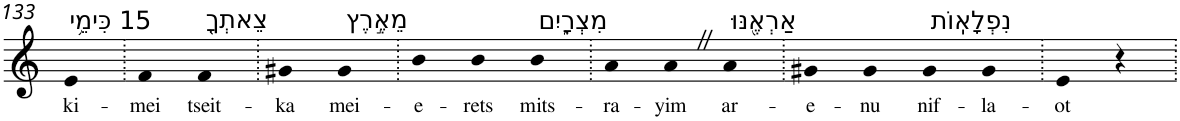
**kern	**text
*part1	*part1
*staff1	*staff1
*I"Piano	*
*I'Pno	*
!!LO:PB:g=z
*clefG2	*
*k[]	*
=133	=133
!LO:TX:a:t=15 כִּימֵ֥י	!
!	!LO:LY:b
4e	ki-
=134.	=134.
!	!LO:LY:b
4f	-mei
!LO:TX:a:t=צֵאתְךָ֖	!
!	!LO:LY:b
4f	tseit-
=135.	=135.
!	!LO:LY:b
4g#X	-ka
!LO:TX:a:t=מֵאֶ֣רֶץ	!
!	!LO:LY:b
4g#	mei-
=136.	=136.
!	!LO:LY:b
4b	-e-
!	!LO:LY:b
4b	-rets
!LO:TX:a:t=מִצְרָ֑יִם	!
!	!LO:LY:b
4b	mits-
=137.	=137.
!	!LO:LY:b
4a	-ra-
!	!LO:LY:b
4aZ	-yim
!LO:TX:a:t=אַרְאֶ֖נּוּ	!
!	!LO:LY:b
4a	ar-
=138.	=138.
!	!LO:LY:b
4g#X	-e-
!	!LO:LY:b
4g#	-nu
!LO:TX:a:t=נִפְלָאֽוֹת	!
!	!LO:LY:b
4g#	nif-
!	!LO:LY:b
4g#	-la-
=139.	=139.
!	!LO:LY:b
4e	-ot
4r	.
=.	=.
*-	*-
